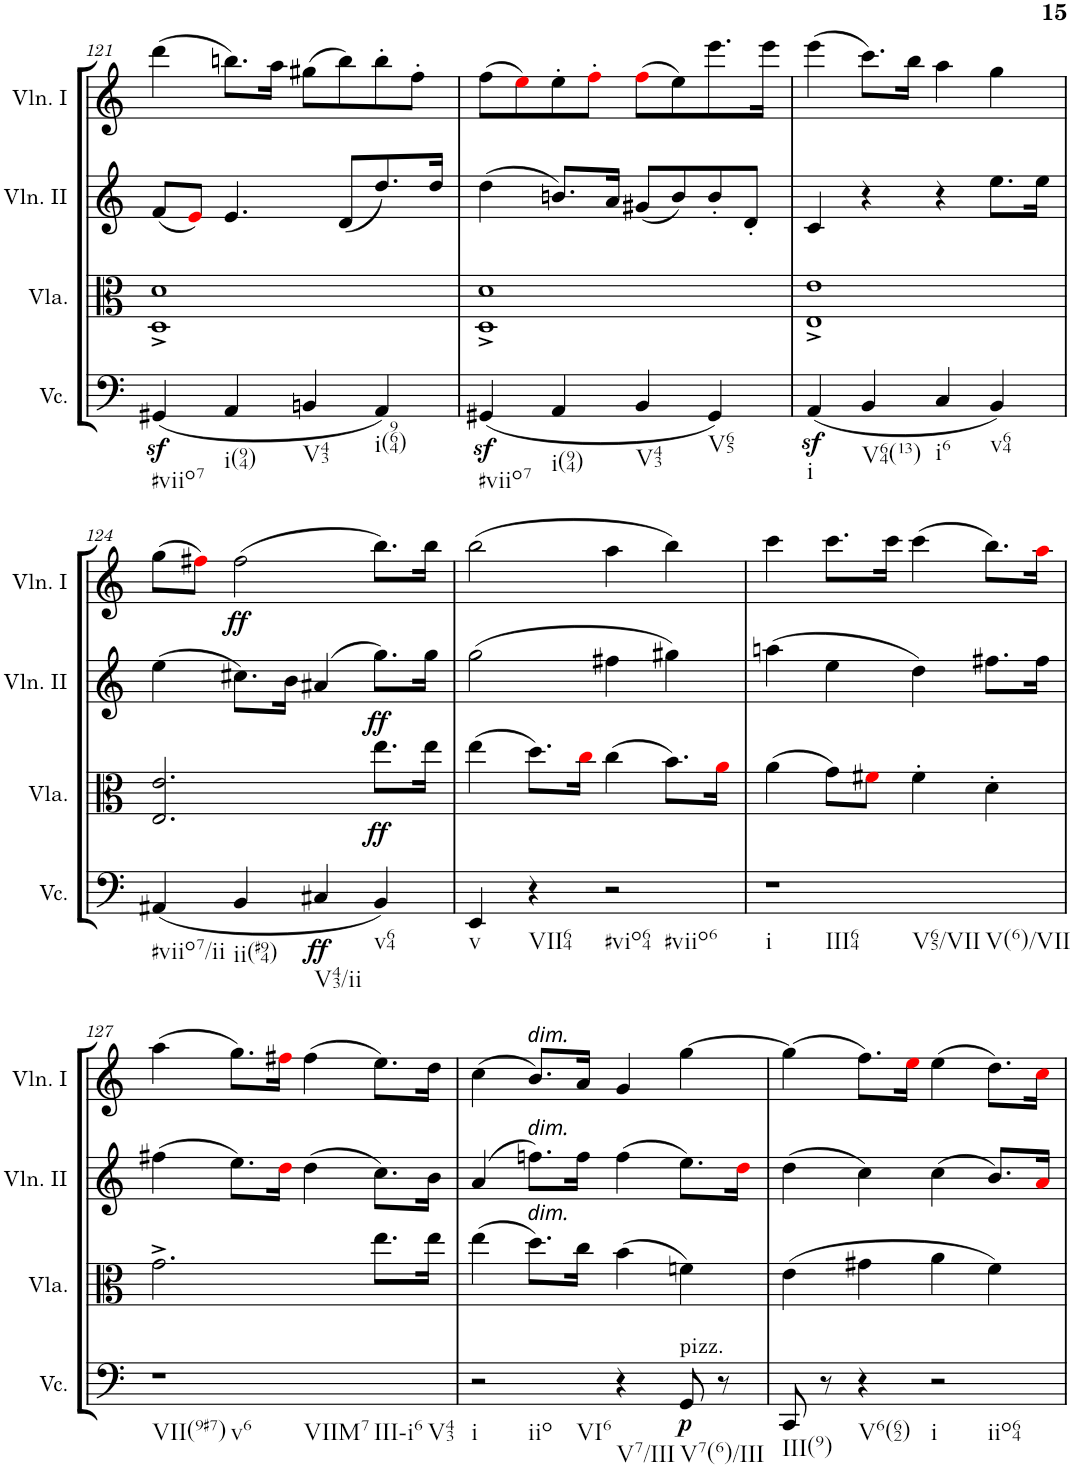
**kern	**dynam	**kern	**dynam	**kern	**dynam	**kern	**dynam
*part4	*part4	*part3	*part3	*part2	*part2	*part1	*part1
*staff4	*staff4	*staff3	*staff3	*staff2	*staff2	*staff1	*staff1
*I"Violoncello	*	*I"Viola	*	*I"Violino II	*	*I"Violino I	*
*I'Vc.	*	*I'Vla.	*	*I'Vln. II	*	*I'Vln. I	*
!!LO:PB:g=z
*clefC4	*	*clefC3	*	*clefG2	*	*clefG2	*
*k[]	*	*k[]	*	*k[]	*	*k[]	*
*C:	*	*C:	*	*C:	*	*C:	*
*M4/4	*	*M4/4	*	*M4/4	*	*M4/4	*
*met(c)	*	*met(c)	*	*met(c)	*	*met(c)	*
=121	=121	=121	=121	=121	=121	=121	=121
!LO:TX:b:t=#viio7	!	!	!	!	!	!	!
(<4GG#Xz</	.	1D^ 1d^	.	(<8f/L	.	(>4ddd\	.
.	.	.	.	8ei/J)	.	.	.
!LO:TX:b:t=i(94)	!	!	!	!	!	!	!
4AA/	.	.	.	4.e/	.	8.bbn\L)	.
.	.	.	.	.	.	16aa\Jk	.
!LO:TX:b:t=V43	!	!	!	!	!	!	!
4BBn/	.	.	.	.	.	(>8gg#X\L	.
.	.	.	.	(<8d/L	.	8bb\)	.
!LO:TX:b:t=i(964)	!	!	!	!	!	!	!
4AA/)	.	.	.	8.dd/)	.	8bb'\	.
.	.	.	.	.	.	8ff'\J	.
.	.	.	.	16dd/Jk	.	.	.
=122	=122	=122	=122	=122	=122	=122	=122
!LO:TX:b:t=#viio7	!	!	!	!	!	!	!
(<4GG#Xz</	.	1D^ 1d^	.	(>4dd\	.	(>8ff\L	.
.	.	.	.	.	.	8eei\)	.
!LO:TX:b:t=i(94)	!	!	!	!	!	!	!
4AA/	.	.	.	8.bn/L)	.	8ee'\	.
.	.	.	.	.	.	8ff'i\J	.
.	.	.	.	16a/Jk	.	.	.
!LO:TX:b:t=V43	!	!	!	!	!	!	!
4BB/	.	.	.	(<8g#X/L	.	(>8ffi\L	.
.	.	.	.	8b/)	.	8ee\)	.
!LO:TX:b:t=V65	!	!	!	!	!	!	!
4GG#/)	.	.	.	8b'/	.	8.eee\	.
.	.	.	.	8d'/J	.	.	.
.	.	.	.	.	.	16eee\Jk	.
=123	=123	=123	=123	=123	=123	=123	=123
!LO:TX:b:t=i	!	!	!	!	!	!	!
(<4AAz</	.	1E^ 1e^	.	4c/	.	(>4eee\	.
!LO:TX:b:t=V64(13)	!	!	!	!	!	!	!
4BB/	.	.	.	4r	.	8.ccc\L)	.
.	.	.	.	.	.	16bb\Jk	.
!LO:TX:b:t=i6	!	!	!	!	!	!	!
4C/	.	.	.	4r	.	4aa\	.
!LO:TX:b:t=v64	!	!	!	!	!	!	!
4BB/)	.	.	.	8.ee\L	.	4gg\	.
.	.	.	.	16ee\Jk	.	.	.
!!LO:LB:g=z
=124	=124	=124	=124	=124	=124	=124	=124
!LO:TX:b:t=#viio7/ii	!	!	!	!	!	!	!
(<4AA#X/	.	2.E/ 2.e/	.	(>4ee\	.	(>8gg\L	.
.	.	.	.	.	.	8ff#Xi\J)	.
!LO:TX:b:t=ii(#94)	!	!	!	!	!	!	!
!	!	!	!	!	!	!	!LO:DY:b
4BB/	.	.	.	8.cc#X\L)	.	(>2ff#\	ff
.	.	.	.	16b\Jk	.	.	.
!LO:TX:b:t=V43/ii	!	!	!	!	!	!	!
!	!LO:DY:b	!	!	!	!	!	!
4C#X/	ff	.	.	(>4a#X/	.	.	.
!LO:TX:b:t=v64	!	!	!	!	!	!	!
!	!	!	!LO:DY:b	!	!LO:DY:b	!	!
4BB/)	.	8.ee\L	ff	8.gg\L)	ff	8.bb\L)	.
.	.	16ee\Jk	.	16gg\Jk	.	16bb\Jk	.
=125	=125	=125	=125	=125	=125	=125	=125
!LO:TX:b:t=v	!	!	!	!	!	!	!
4EE/	.	(>4ee\	.	(>2gg\	.	(>2bb\	.
!LO:TX:b:t=VII64	!	!	!	!	!	!	!
4r	.	8.dd\L)	.	.	.	.	.
.	.	16cci\Jk	.	.	.	.	.
!LO:TX:b:t=#vio64	!	!	!	!	!	!	!
!LO:TX:b:t=#viio6	!	!	!	!	!	!	!
2r	.	(>4cc\	.	4ff#X\	.	4aa\	.
.	.	8.b\L)	.	4gg#X\)	.	4bb\)	.
.	.	16ai\Jk	.	.	.	.	.
=126	=126	=126	=126	=126	=126	=126	=126
!LO:TX:b:t=i	!	!	!	!	!	!	!
!LO:TX:b:t=III64	!	!	!	!	!	!	!
!LO:TX:b:t=V65/VII	!	!	!	!	!	!	!
!LO:TX:b:t=V(6)/VII	!	!	!	!	!	!	!
1r	.	(>4a\	.	(>4aan\	.	4ccc\	.
.	.	8g\L)	.	4ee\	.	8.ccc\L	.
.	.	8f#Xi\J	.	.	.	.	.
.	.	.	.	.	.	16ccc\Jk	.
.	.	4f#'\	.	4dd\)	.	(>4ccc\	.
.	.	4d'\	.	8.ff#X\L	.	8.bb\L)	.
.	.	.	.	16ff#\Jk	.	16aai\Jk	.
!!LO:LB:g=z
=127	=127	=127	=127	=127	=127	=127	=127
!LO:TX:b:t=VII(9#7)	!	!	!	!	!	!	!
!LO:TX:b:t=v6	!	!	!	!	!	!	!
!LO:TX:b:t=VIIM7	!	!	!	!	!	!	!
!LO:TX:b:t=III-i6	!	!	!	!	!	!	!
!LO:TX:b:t=V43	!	!	!	!	!	!	!
1r	.	2.g^\	.	(>4ff#X\	.	(>4aa\	.
.	.	.	.	8.ee\L)	.	8.gg\L)	.
.	.	.	.	16ddi\Jk	.	16ff#Xi\Jk	.
.	.	.	.	(>4dd\	.	(>4ff#\	.
.	.	8.ee\L	.	8.cc\L)	.	8.ee\L)	.
.	.	16ee\Jk	.	16b\Jk	.	16dd\Jk	.
=128	=128	=128	=128	=128	=128	=128	=128
!LO:TX:b:t=i	!	!	!	!	!	!	!
!LO:TX:b:t=iio	!	!	!	!	!	!	!
!LO:TX:b:t=VI6	!	!	!	!	!	!	!
2r	.	(>4ee\	.	(>4a/	.	(>4cc\	.
!	!	!	!	!	!	!LO:TX:a:i:t=dim.	!
!	!	!	!	!LO:TX:a:i:t=dim.	!	!	!
!	!	!LO:TX:a:i:t=dim.	!	!	!	!	!
.	.	8.dd\L)	.	8.ffn\L)	.	8.b/L)	.
.	.	16cc\Jk	.	16ff\Jk	.	16a/Jk	.
!LO:TX:b:t=V7/III	!	!	!	!	!	!	!
4r	.	(>4b\	.	(>4ff\	.	4g/	.
!LO:TX:a:t=pizz.	!	!	!	!	!	!	!
!LO:TX:b:t=V7(6)/III	!	!	!	!	!	!	!
!	!LO:DY:b	!	!	!	!	!	!
8GG/	p	4fn\)	.	8.ee\L)	.	[4gg\	.
8r	.	.	.	.	.	.	.
.	.	.	.	16ddi\Jk	.	.	.
=129	=129	=129	=129	=129	=129	=129	=129
!LO:TX:b:t=III(9)	!	!	!	!	!	!	!
8CC/	.	(>4e\	.	(>4dd\	.	(>4gg\]	.
8r	.	.	.	.	.	.	.
!LO:TX:b:t=V6(62)	!	!	!	!	!	!	!
4r	.	4g#X\	.	4cc\)	.	8.ff\L)	.
.	.	.	.	.	.	16eei\Jk	.
!LO:TX:b:t=i	!	!	!	!	!	!	!
!LO:TX:b:t=iio64	!	!	!	!	!	!	!
2r	.	4a\	.	(>4cc\	.	(>4ee\	.
.	.	4f\)	.	8.b/L)	.	8.dd\L)	.
.	.	.	.	16ai/Jk	.	16cci\Jk	.
=	=	=	=	=	=	=	=
*-	*-	*-	*-	*-	*-	*-	*-
